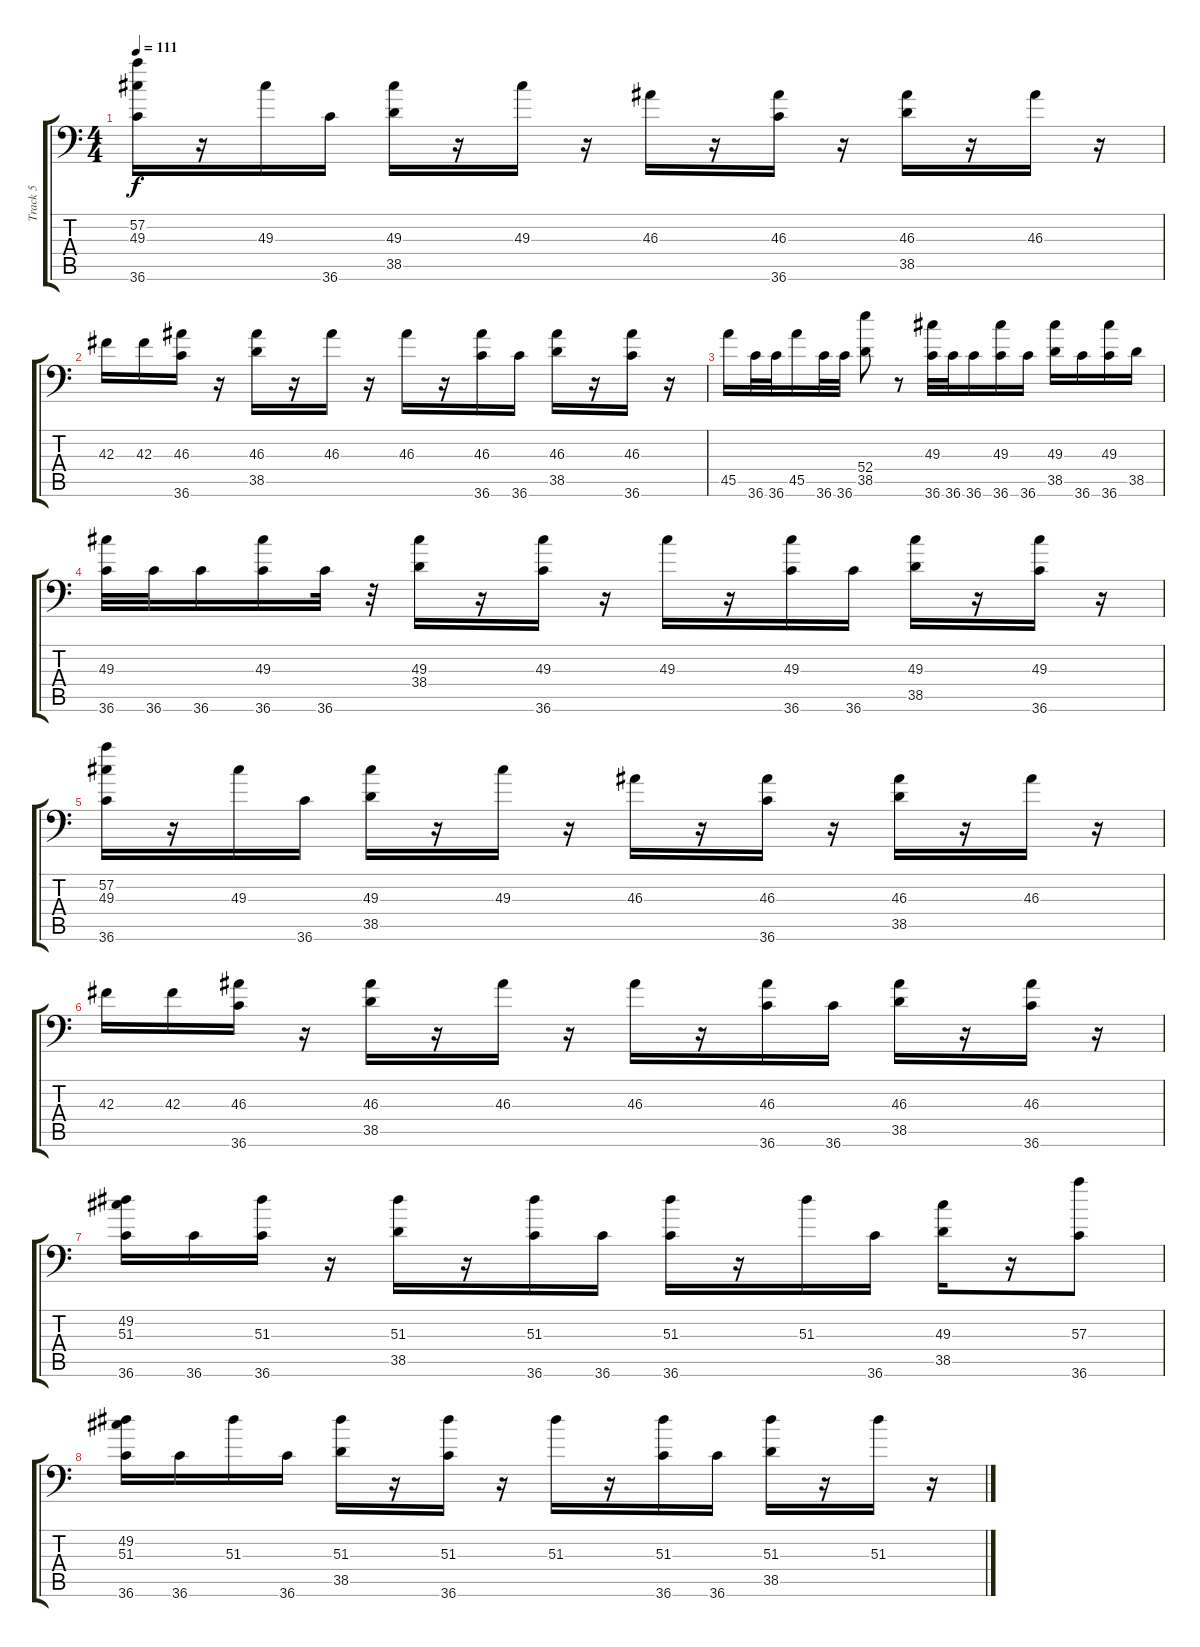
\track ("Track 5" "Track 5") {instrument acousticgrandpiano}
\staff {score tabs}
\tuning (C-1 C-1 C-1 C-1 C-1 C-1) {hide}
\ts (4 4)
\tempo 111
\clef f4
\ks c
(57.2 49.3 36.6).16{dy f} r.16 49.3.16 36.6.16 (49.3 38.5).16 r.16 49.3.16 r.16 46.3.16 r.16 (46.3 36.6).16 r.16 (46.3 38.5).16 r.16 46.3.16 r.16 |
42.3.16 42.3.16 (46.3 36.6).16 r.16 (46.3 38.5).16 r.16 46.3.16 r.16 46.3.16 r.16 (46.3 36.6).16 36.6.16 (46.3 38.5).16 r.16 (46.3 36.6).16 r.16 |
45.5.16 36.6.32 36.6.32 45.5.16 36.6.32 36.6.32 (52.4 38.5).8 r.8 (49.3 36.6).32 36.6.32 36.6.16 (49.3 36.6).16 36.6.16 (49.3 38.5).16 36.6.16 (49.3 36.6).16 38.5.16 |
(49.3 36.6).32 36.6.32 36.6.16 (49.3 36.6).16 36.6.32 r.32 (49.3 38.4).16 r.16 (49.3 36.6).16 r.16 49.3.16 r.16 (49.3 36.6).16 36.6.16 (49.3 38.5).16 r.16 (49.3 36.6).16 r.16 |
(57.2 49.3 36.6).16 r.16 49.3.16 36.6.16 (49.3 38.5).16 r.16 49.3.16 r.16 46.3.16 r.16 (46.3 36.6).16 r.16 (46.3 38.5).16 r.16 46.3.16 r.16 |
42.3.16 42.3.16 (46.3 36.6).16 r.16 (46.3 38.5).16 r.16 46.3.16 r.16 46.3.16 r.16 (46.3 36.6).16 36.6.16 (46.3 38.5).16 r.16 (46.3 36.6).16 r.16 |
(49.2 51.3 36.6).16 36.6.16 (51.3 36.6).16 r.16 (51.3 38.5).16 r.16 (51.3 36.6).16 36.6.16 (51.3 36.6).16 r.16 51.3.16 36.6.16 (49.3 38.5).16 r.16 (57.3 36.6).8 |
(49.2 51.3 36.6).16 36.6.16 51.3.16 36.6.16 (51.3 38.5).16 r.16 (51.3 36.6).16 r.16 51.3.16 r.16 (51.3 36.6).16 36.6.16 (51.3 38.5).16 r.16 51.3.16 r.16
